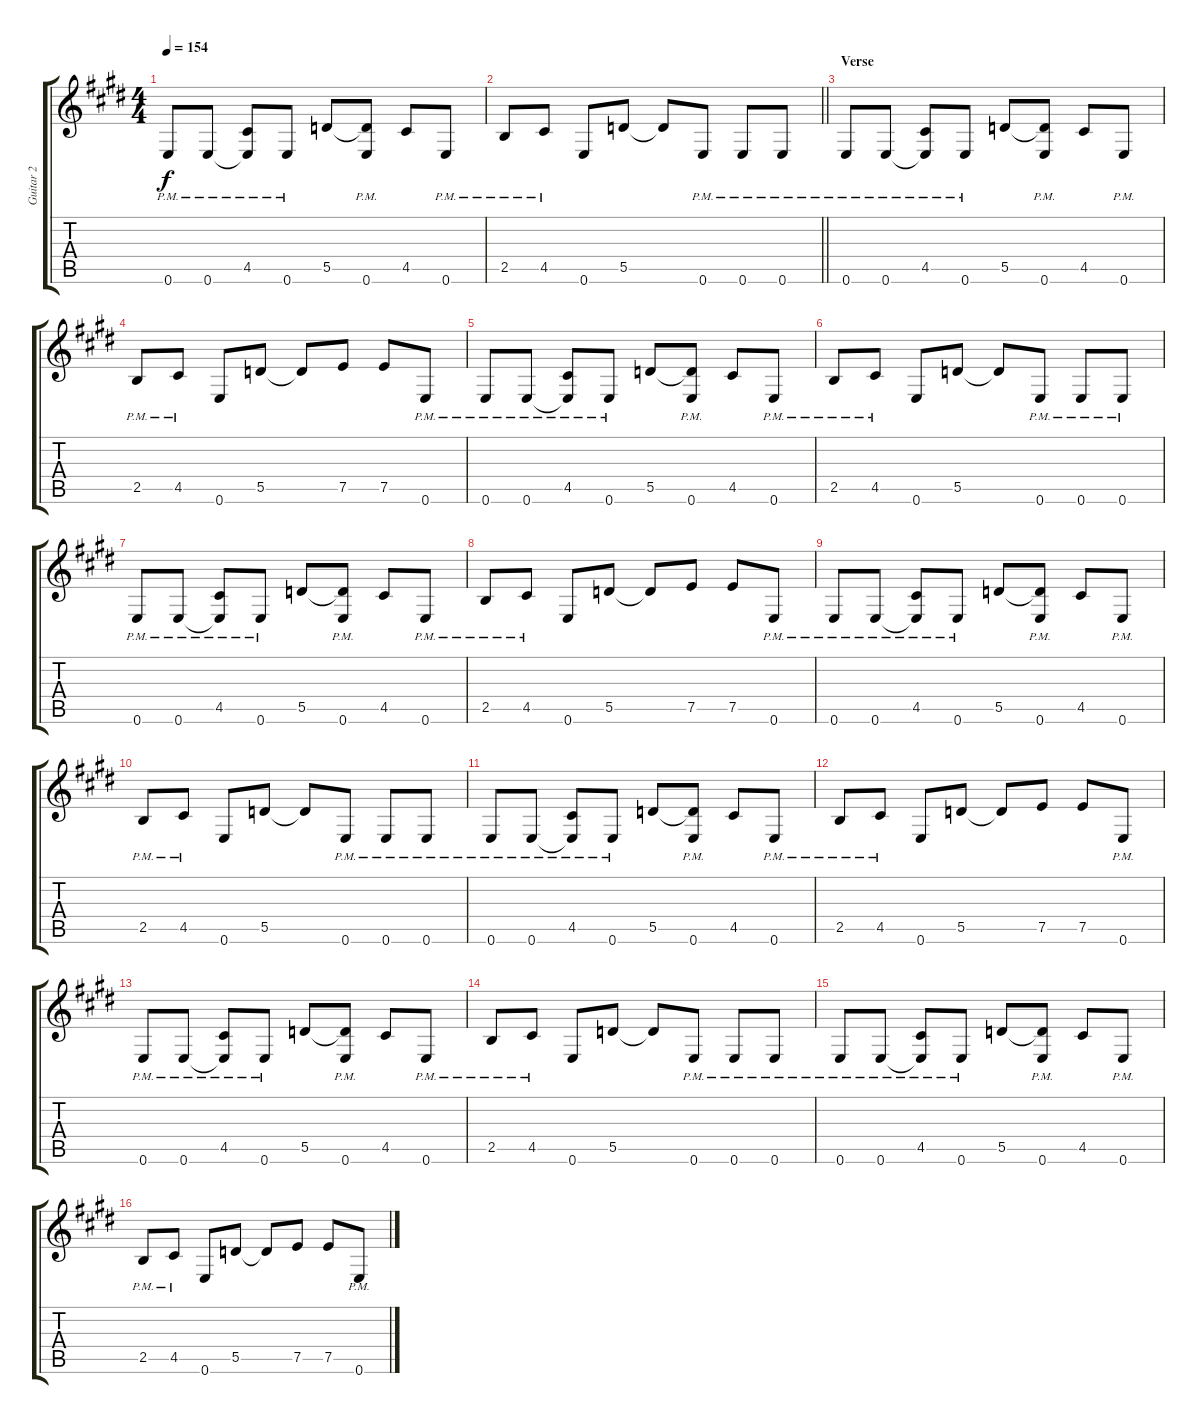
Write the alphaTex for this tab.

\track ("Guitar 2 " "Guitar 2 ") {instrument electricguitarmuted}
\staff {score tabs}
\tuning (E4 B3 G3 D3 A2 E2) {hide}
\ts (4 4)
\tempo 154
\clef g2
\ks e
0.6{pm}.8{dy f} 0.6{pm}.8 (4.5{pm} 0.6{t}).8 0.6{pm}.8 5.5.8 (5.5{t} 0.6{pm}).8 4.5.8 0.6{pm}.8 |
\barLineRight lightlight
2.5{pm}.8 4.5{pm}.8 0.6.8 5.5.8 5.5{t}.8 0.6{pm}.8 0.6{pm}.8 0.6{pm}.8 |
\section ("" "Verse")
0.6{pm}.8 0.6{pm}.8 (4.5{pm} 0.6{t}).8 0.6{pm}.8 5.5.8 (5.5{t} 0.6{pm}).8 4.5.8 0.6{pm}.8 |
2.5{pm}.8 4.5{pm}.8 0.6.8 5.5.8 5.5{t}.8 7.5.8 7.5.8 0.6{pm}.8 |
0.6{pm}.8 0.6{pm}.8 (4.5{pm} 0.6{t}).8 0.6{pm}.8 5.5.8 (5.5{t} 0.6{pm}).8 4.5.8 0.6{pm}.8 |
2.5{pm}.8 4.5{pm}.8 0.6.8 5.5.8 5.5{t}.8 0.6{pm}.8 0.6{pm}.8 0.6{pm}.8 |
0.6{pm}.8 0.6{pm}.8 (4.5{pm} 0.6{t}).8 0.6{pm}.8 5.5.8 (5.5{t} 0.6{pm}).8 4.5.8 0.6{pm}.8 |
2.5{pm}.8 4.5{pm}.8 0.6.8 5.5.8 5.5{t}.8 7.5.8 7.5.8 0.6{pm}.8 |
0.6{pm}.8 0.6{pm}.8 (4.5{pm} 0.6{t}).8 0.6{pm}.8 5.5.8 (5.5{t} 0.6{pm}).8 4.5.8 0.6{pm}.8 |
2.5{pm}.8 4.5{pm}.8 0.6.8 5.5.8 5.5{t}.8 0.6{pm}.8 0.6{pm}.8 0.6{pm}.8 |
0.6{pm}.8 0.6{pm}.8 (4.5{pm} 0.6{t}).8 0.6{pm}.8 5.5.8 (5.5{t} 0.6{pm}).8 4.5.8 0.6{pm}.8 |
2.5{pm}.8 4.5{pm}.8 0.6.8 5.5.8 5.5{t}.8 7.5.8 7.5.8 0.6{pm}.8 |
0.6{pm}.8 0.6{pm}.8 (4.5{pm} 0.6{t}).8 0.6{pm}.8 5.5.8 (5.5{t} 0.6{pm}).8 4.5.8 0.6{pm}.8 |
2.5{pm}.8 4.5{pm}.8 0.6.8 5.5.8 5.5{t}.8 0.6{pm}.8 0.6{pm}.8 0.6{pm}.8 |
0.6{pm}.8 0.6{pm}.8 (4.5{pm} 0.6{t}).8 0.6{pm}.8 5.5.8 (5.5{t} 0.6{pm}).8 4.5.8 0.6{pm}.8 |
2.5{pm}.8 4.5{pm}.8 0.6.8 5.5.8 5.5{t}.8 7.5.8 7.5.8 0.6{pm}.8
